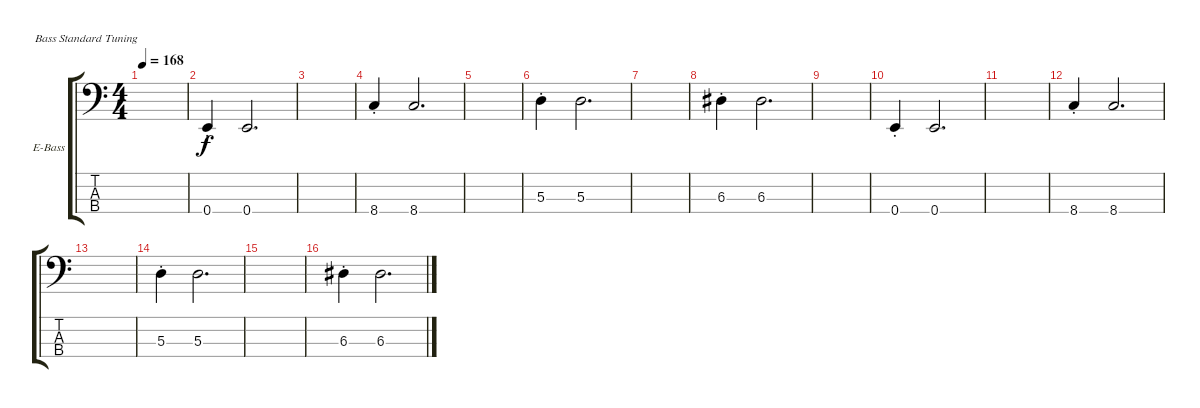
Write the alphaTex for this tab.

\defaultSystemsLayout 4
\bracketExtendMode groupsimilarinstruments
\firstSystemTrackNameOrientation horizontal
\otherSystemsTrackNameOrientation horizontal
\track ("А. Андреев" "E-Bass") {instrument electricbassfinger}
\staff {score tabs}
\tuning (G2 D2 A1 E1)
\ts (4 4)
\tempo 168
\clef f4
\ks c
|
\scale
0.487395 0.4{st}.4 0.4.2{d} |
\scale
0.256303 |
\scale
0.256303 8.4{st}.4 8.4.2{d} |
\scale
0.333333 |
\scale
0.333333 5.3{st}.4 5.3.2{d} |
\scale
0.333333 |
\scale
0.333333 6.3{st}.4 6.3.2{d} |
\scale
0.333333 |
\scale
0.333333 0.4{st}.4 0.4.2{d} |
\scale
0.333333 |
\scale
0.333333 8.4{st}.4 8.4.2{d} |
\scale
0.333333 |
\scale
0.333333 5.3{st}.4 5.3.2{d} |
\scale
0.333333 |
\scale
0.333333 6.3{st}.4 6.3.2{d}
